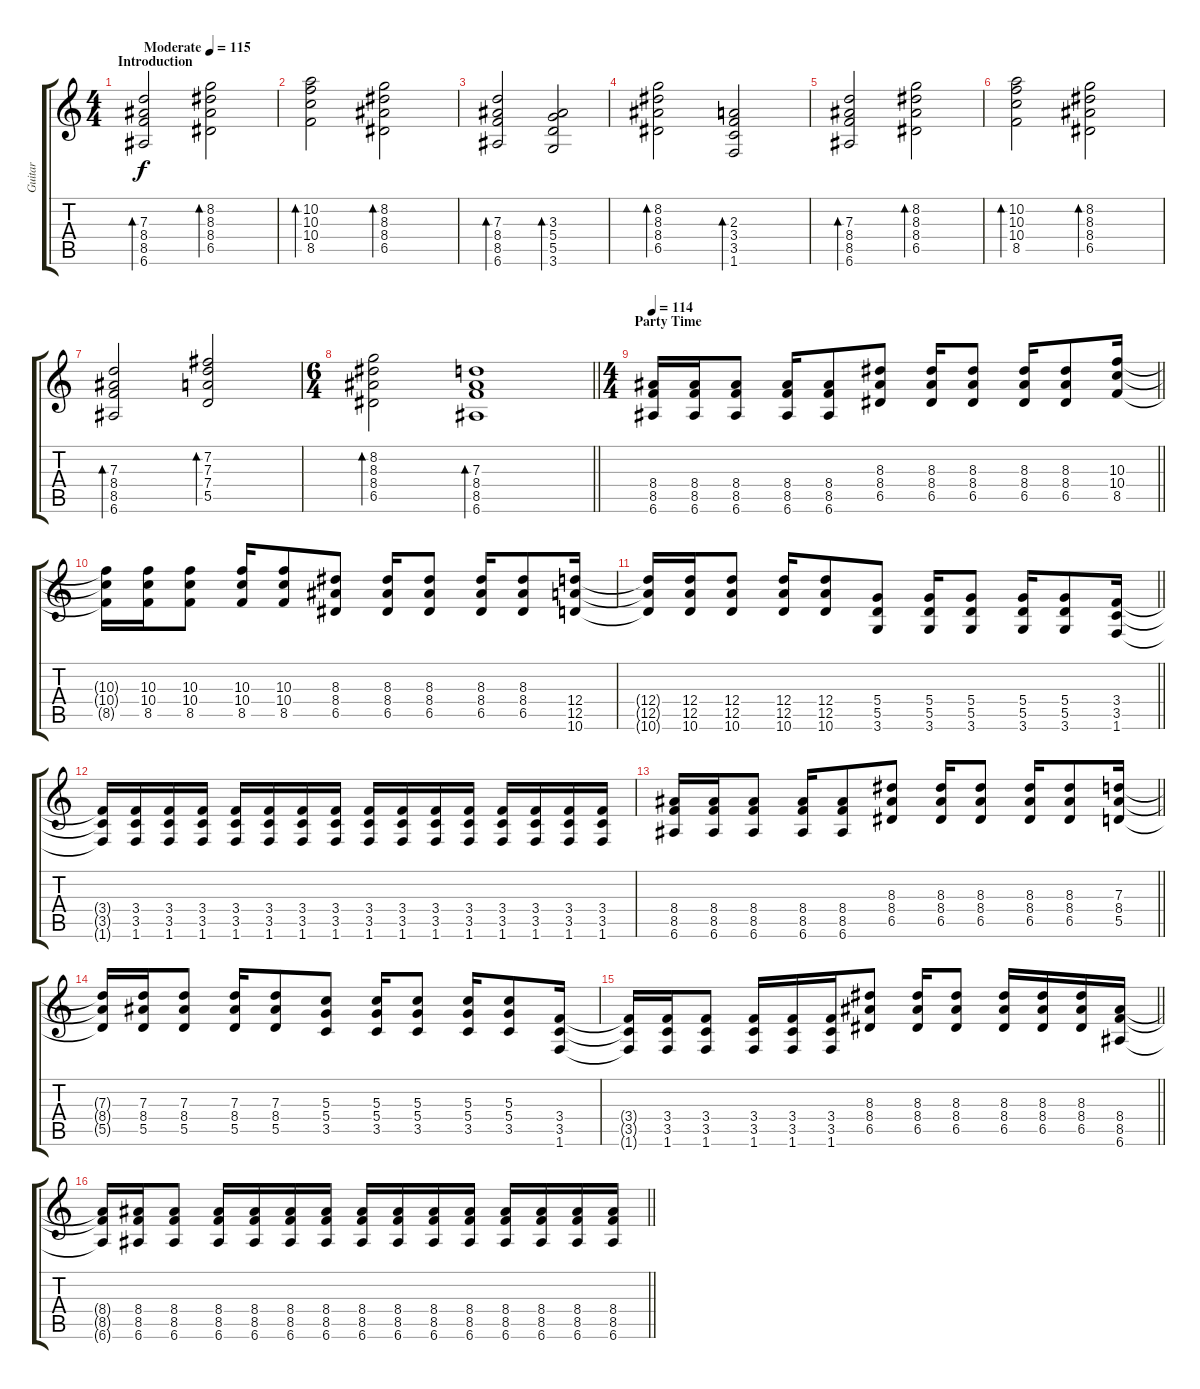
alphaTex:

\track ("Guitar" "Guitar") {instrument electricguitarclean}
\staff {score tabs}
\tuning (E4 B3 G3 D3 A2 E2) {hide}
\ts (4 4)
\section ("" "Introduction")
\tempo (115 "Moderate")
\clef g2
\ks c
(7.3 8.4 8.5 6.6).2{bd 60 dy f instrument electricguitarclean} (8.2 8.3 8.4 6.5).2{bd 60} |
(10.2 10.3 10.4 8.5).2{bd 60} (8.2 8.3 8.4 6.5).2{bd 60} |
(7.3 8.4 8.5 6.6).2{bd 60} (3.3 5.4 5.5 3.6).2{bd 60} |
(8.2 8.3 8.4 6.5).2{bd 60} (2.3 3.4 3.5 1.6).2{bd 60} |
(7.3 8.4 8.5 6.6).2{bd 60} (8.2 8.3 8.4 6.5).2{bd 60} |
(10.2 10.3 10.4 8.5).2{bd 60} (8.2 8.3 8.4 6.5).2{bd 60} |
(7.3 8.4 8.5 6.6).2{bd 60} (7.2 7.3 7.4 5.5).2{bd 60} |
\ts (6 4)
\barLineRight lightlight
(8.2 8.3 8.4 6.5).2{bd 60} (7.3 8.4 8.5 6.6).1{bd 60} |
\ts (4 4)
\section ("" "Party Time")
\tempo 114
\barLineRight lightlight
(8.4 8.5 6.6).16{instrument distortionguitar} (8.4 8.5 6.6).16 (8.4 8.5 6.6).8 (8.4 8.5 6.6).16 (8.4 8.5 6.6).8 (8.3 8.4 6.5).8 (8.3 8.4 6.5).16 (8.3 8.4 6.5).8 (8.3 8.4 6.5).16 (8.3 8.4 6.5).8 (10.3 10.4 8.5).16 |
(10.3{t} 10.4{t} 8.5{t}).16 (10.3 10.4 8.5).16 (10.3 10.4 8.5).8 (10.3 10.4 8.5).16 (10.3 10.4 8.5).8 (8.3 8.4 6.5).8 (8.3 8.4 6.5).16 (8.3 8.4 6.5).8 (8.3 8.4 6.5).16 (8.3 8.4 6.5).8 (12.4 12.5 10.6).16 |
\barLineRight lightlight
(12.4{t} 12.5{t} 10.6{t}).16 (12.4 12.5 10.6).16 (12.4 12.5 10.6).8 (12.4 12.5 10.6).16 (12.4 12.5 10.6).8 (5.4 5.5 3.6).8 (5.4 5.5 3.6).16 (5.4 5.5 3.6).8 (5.4 5.5 3.6).16 (5.4 5.5 3.6).8 (3.4 3.5 1.6).16 |
(3.4{t} 3.5{t} 1.6{t}).16 (3.4 3.5 1.6).16 (3.4 3.5 1.6).16 (3.4 3.5 1.6).16 (3.4 3.5 1.6).16 (3.4 3.5 1.6).16 (3.4 3.5 1.6).16 (3.4 3.5 1.6).16 (3.4 3.5 1.6).16 (3.4 3.5 1.6).16 (3.4 3.5 1.6).16 (3.4 3.5 1.6).16 (3.4 3.5 1.6).16 (3.4 3.5 1.6).16 (3.4 3.5 1.6).16 (3.4 3.5 1.6).16 |
\barLineRight lightlight
(8.4 8.5 6.6).16 (8.4 8.5 6.6).16 (8.4 8.5 6.6).8 (8.4 8.5 6.6).16 (8.4 8.5 6.6).8 (8.3 8.4 6.5).8 (8.3 8.4 6.5).16 (8.3 8.4 6.5).8 (8.3 8.4 6.5).16 (8.3 8.4 6.5).8 (7.3 8.4 5.5).16 |
(7.3{t} 8.4{t} 5.5{t}).16 (7.3 8.4 5.5).16 (7.3 8.4 5.5).8 (7.3 8.4 5.5).16 (7.3 8.4 5.5).8 (5.3 5.4 3.5).8 (5.3 5.4 3.5).16 (5.3 5.4 3.5).8 (5.3 5.4 3.5).16 (5.3 5.4 3.5).8 (3.4 3.5 1.6).16 |
\barLineRight lightlight
(3.4{t} 3.5{t} 1.6{t}).16 (3.4 3.5 1.6).16 (3.4 3.5 1.6).8 (3.4 3.5 1.6).16 (3.4 3.5 1.6).16 (3.4 3.5 1.6).16 (8.3 8.4 6.5).8 (8.3 8.4 6.5).16 (8.3 8.4 6.5).8 (8.3 8.4 6.5).16 (8.3 8.4 6.5).16 (8.3 8.4 6.5).16 (8.4 8.5 6.6).16 |
\barLineRight lightlight
(8.4{t} 8.5{t} 6.6{t}).16 (8.4 8.5 6.6).16 (8.4 8.5 6.6).8 (8.4 8.5 6.6).16 (8.4 8.5 6.6).16 (8.4 8.5 6.6).16 (8.4 8.5 6.6).16 (8.4 8.5 6.6).16 (8.4 8.5 6.6).16 (8.4 8.5 6.6).16 (8.4 8.5 6.6).16 (8.4 8.5 6.6).16 (8.4 8.5 6.6).16 (8.4 8.5 6.6).16 (8.4 8.5 6.6).16
